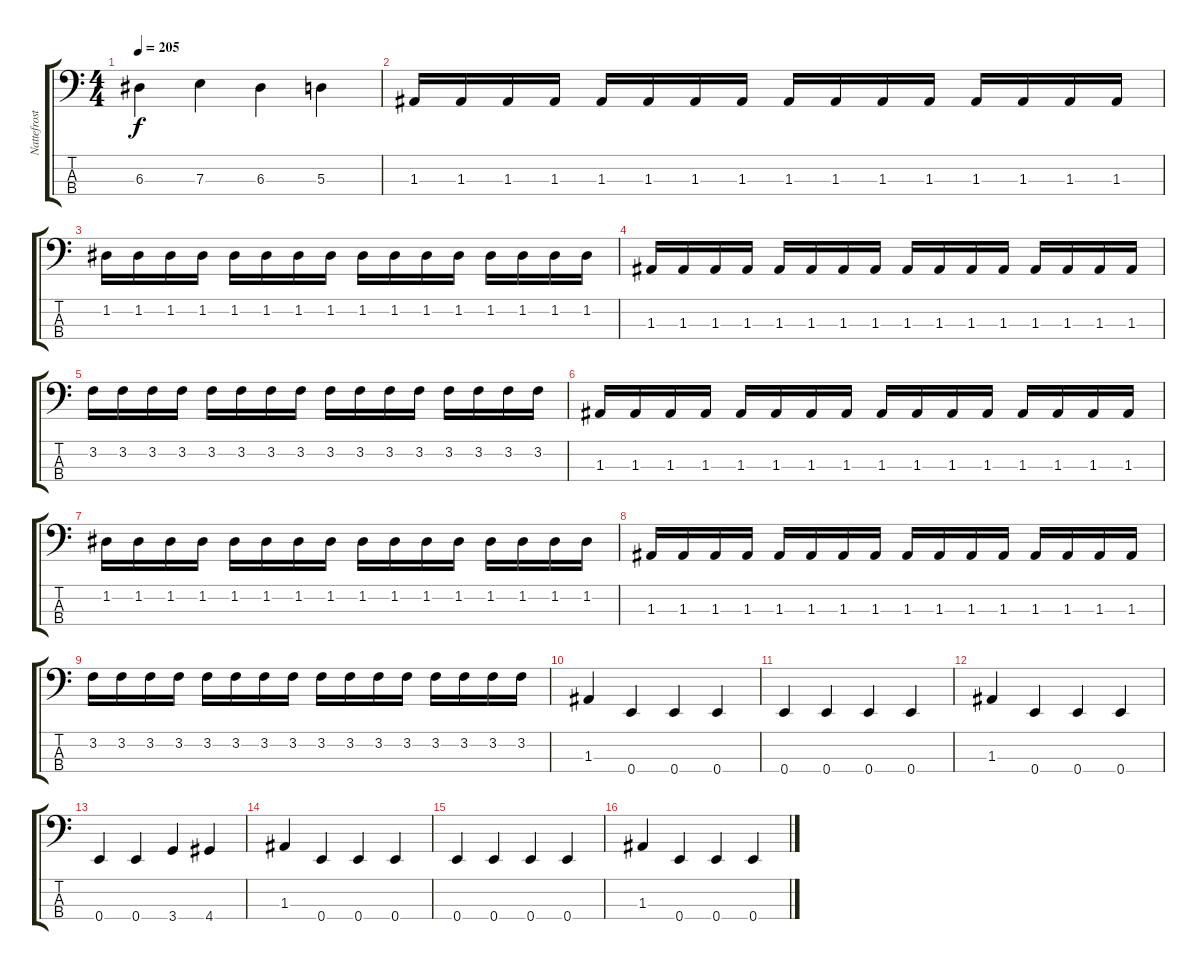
\track ("Nattefrost" "Nattefrost") {instrument electricbasspick}
\staff {score tabs}
\tuning (G2 D2 A1 E1) {hide}
\ts (4 4)
\tempo 205
\clef f4
\ks c
6.3.4{dy f} 7.3.4 6.3.4 5.3.4 |
1.3.16{instrument electricbasspick} 1.3.16 1.3.16 1.3.16 1.3.16 1.3.16 1.3.16 1.3.16 1.3.16 1.3.16 1.3.16 1.3.16 1.3.16 1.3.16 1.3.16 1.3.16 |
1.2.16 1.2.16 1.2.16 1.2.16 1.2.16 1.2.16 1.2.16 1.2.16 1.2.16 1.2.16 1.2.16 1.2.16 1.2.16 1.2.16 1.2.16 1.2.16 |
1.3.16 1.3.16 1.3.16 1.3.16 1.3.16 1.3.16 1.3.16 1.3.16 1.3.16 1.3.16 1.3.16 1.3.16 1.3.16 1.3.16 1.3.16 1.3.16 |
3.2.16 3.2.16 3.2.16 3.2.16 3.2.16 3.2.16 3.2.16 3.2.16 3.2.16 3.2.16 3.2.16 3.2.16 3.2.16 3.2.16 3.2.16 3.2.16 |
1.3.16 1.3.16 1.3.16 1.3.16 1.3.16 1.3.16 1.3.16 1.3.16 1.3.16 1.3.16 1.3.16 1.3.16 1.3.16 1.3.16 1.3.16 1.3.16 |
1.2.16 1.2.16 1.2.16 1.2.16 1.2.16 1.2.16 1.2.16 1.2.16 1.2.16 1.2.16 1.2.16 1.2.16 1.2.16 1.2.16 1.2.16 1.2.16 |
1.3.16 1.3.16 1.3.16 1.3.16 1.3.16 1.3.16 1.3.16 1.3.16 1.3.16 1.3.16 1.3.16 1.3.16 1.3.16 1.3.16 1.3.16 1.3.16 |
3.2.16 3.2.16 3.2.16 3.2.16 3.2.16 3.2.16 3.2.16 3.2.16 3.2.16 3.2.16 3.2.16 3.2.16 3.2.16 3.2.16 3.2.16 3.2.16 |
1.3.4{instrument overdrivenguitar} 0.4.4 0.4.4 0.4.4 |
0.4.4 0.4.4 0.4.4 0.4.4 |
1.3.4 0.4.4 0.4.4 0.4.4 |
0.4.4 0.4.4 3.4.4 4.4.4 |
1.3.4 0.4.4 0.4.4 0.4.4 |
0.4.4 0.4.4 0.4.4 0.4.4 |
1.3.4 0.4.4 0.4.4 0.4.4
